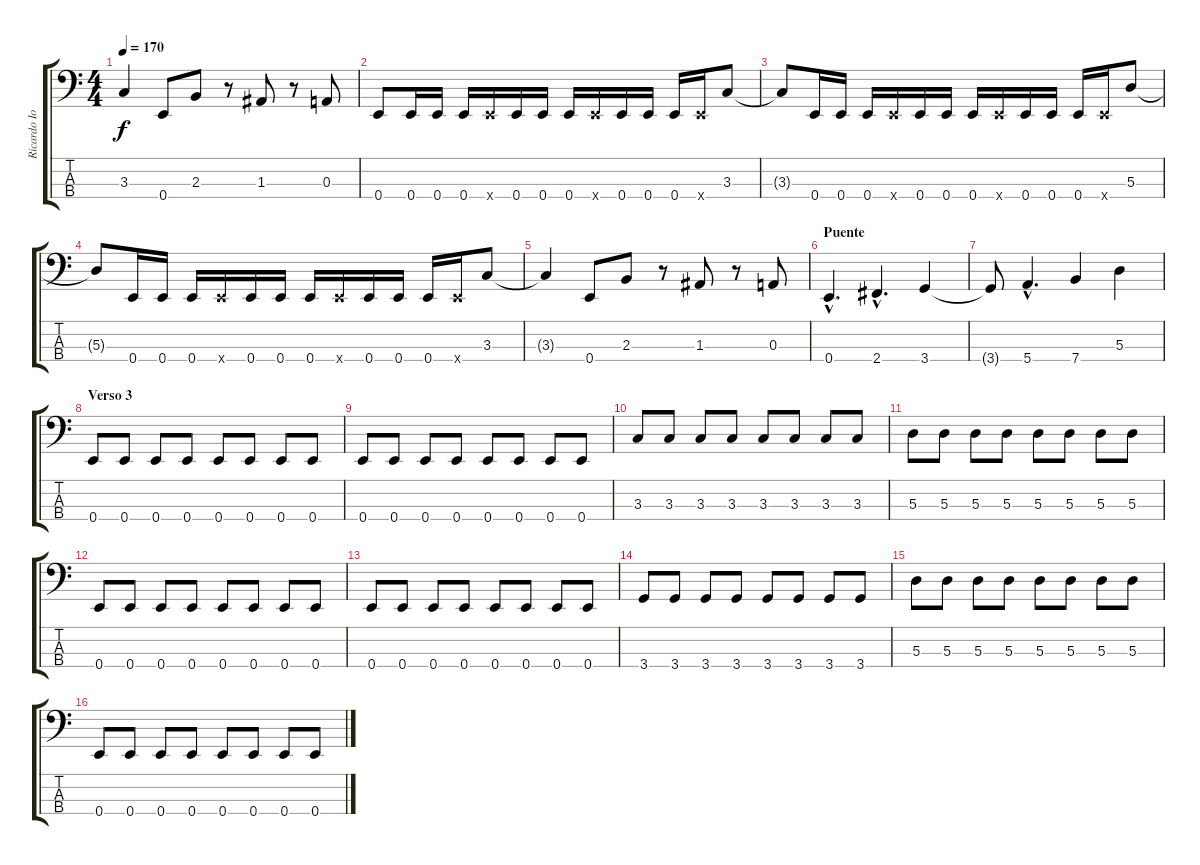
\track ("Ricardo Iorio (bajo)" "Ricardo Io") {instrument electricbassfinger}
\staff {score tabs}
\tuning (G2 D2 A1 E1) {hide}
\ts (4 4)
\tempo 170
\clef f4
\ks c
3.3{t}.4{dy f} 0.4.8 2.3.8 r.8 1.3.8 r.8 0.3.8 |
0.4.8 0.4.16 0.4.16 0.4.16 0.4{x}.16 0.4.16 0.4.16 0.4.16 0.4{x}.16 0.4.16 0.4.16 0.4.16 0.4{x}.16 3.3.8 |
3.3{t}.8 0.4.16 0.4.16 0.4.16 0.4{x}.16 0.4.16 0.4.16 0.4.16 0.4{x}.16 0.4.16 0.4.16 0.4.16 0.4{x}.16 5.3.8 |
5.3{t}.8 0.4.16 0.4.16 0.4.16 0.4{x}.16 0.4.16 0.4.16 0.4.16 0.4{x}.16 0.4.16 0.4.16 0.4.16 0.4{x}.16 3.3.8 |
3.3{t}.4 0.4.8 2.3.8 r.8 1.3.8 r.8 0.3.8 |
\section ("" "Puente")
0.4{hac}.4{d} 2.4{hac}.4{d} 3.4.4 |
3.4{t}.8 5.4{hac}.4{d} 7.4.4 5.3.4 |
\section ("" "Verso 3")
0.4.8 0.4.8 0.4.8 0.4.8 0.4.8 0.4.8 0.4.8 0.4.8 |
0.4.8 0.4.8 0.4.8 0.4.8 0.4.8 0.4.8 0.4.8 0.4.8 |
3.3.8 3.3.8 3.3.8 3.3.8 3.3.8 3.3.8 3.3.8 3.3.8 |
5.3.8 5.3.8 5.3.8 5.3.8 5.3.8 5.3.8 5.3.8 5.3.8 |
0.4.8 0.4.8 0.4.8 0.4.8 0.4.8 0.4.8 0.4.8 0.4.8 |
0.4.8 0.4.8 0.4.8 0.4.8 0.4.8 0.4.8 0.4.8 0.4.8 |
3.4.8 3.4.8 3.4.8 3.4.8 3.4.8 3.4.8 3.4.8 3.4.8 |
5.3.8 5.3.8 5.3.8 5.3.8 5.3.8 5.3.8 5.3.8 5.3.8 |
0.4.8 0.4.8 0.4.8 0.4.8 0.4.8 0.4.8 0.4.8 0.4.8
